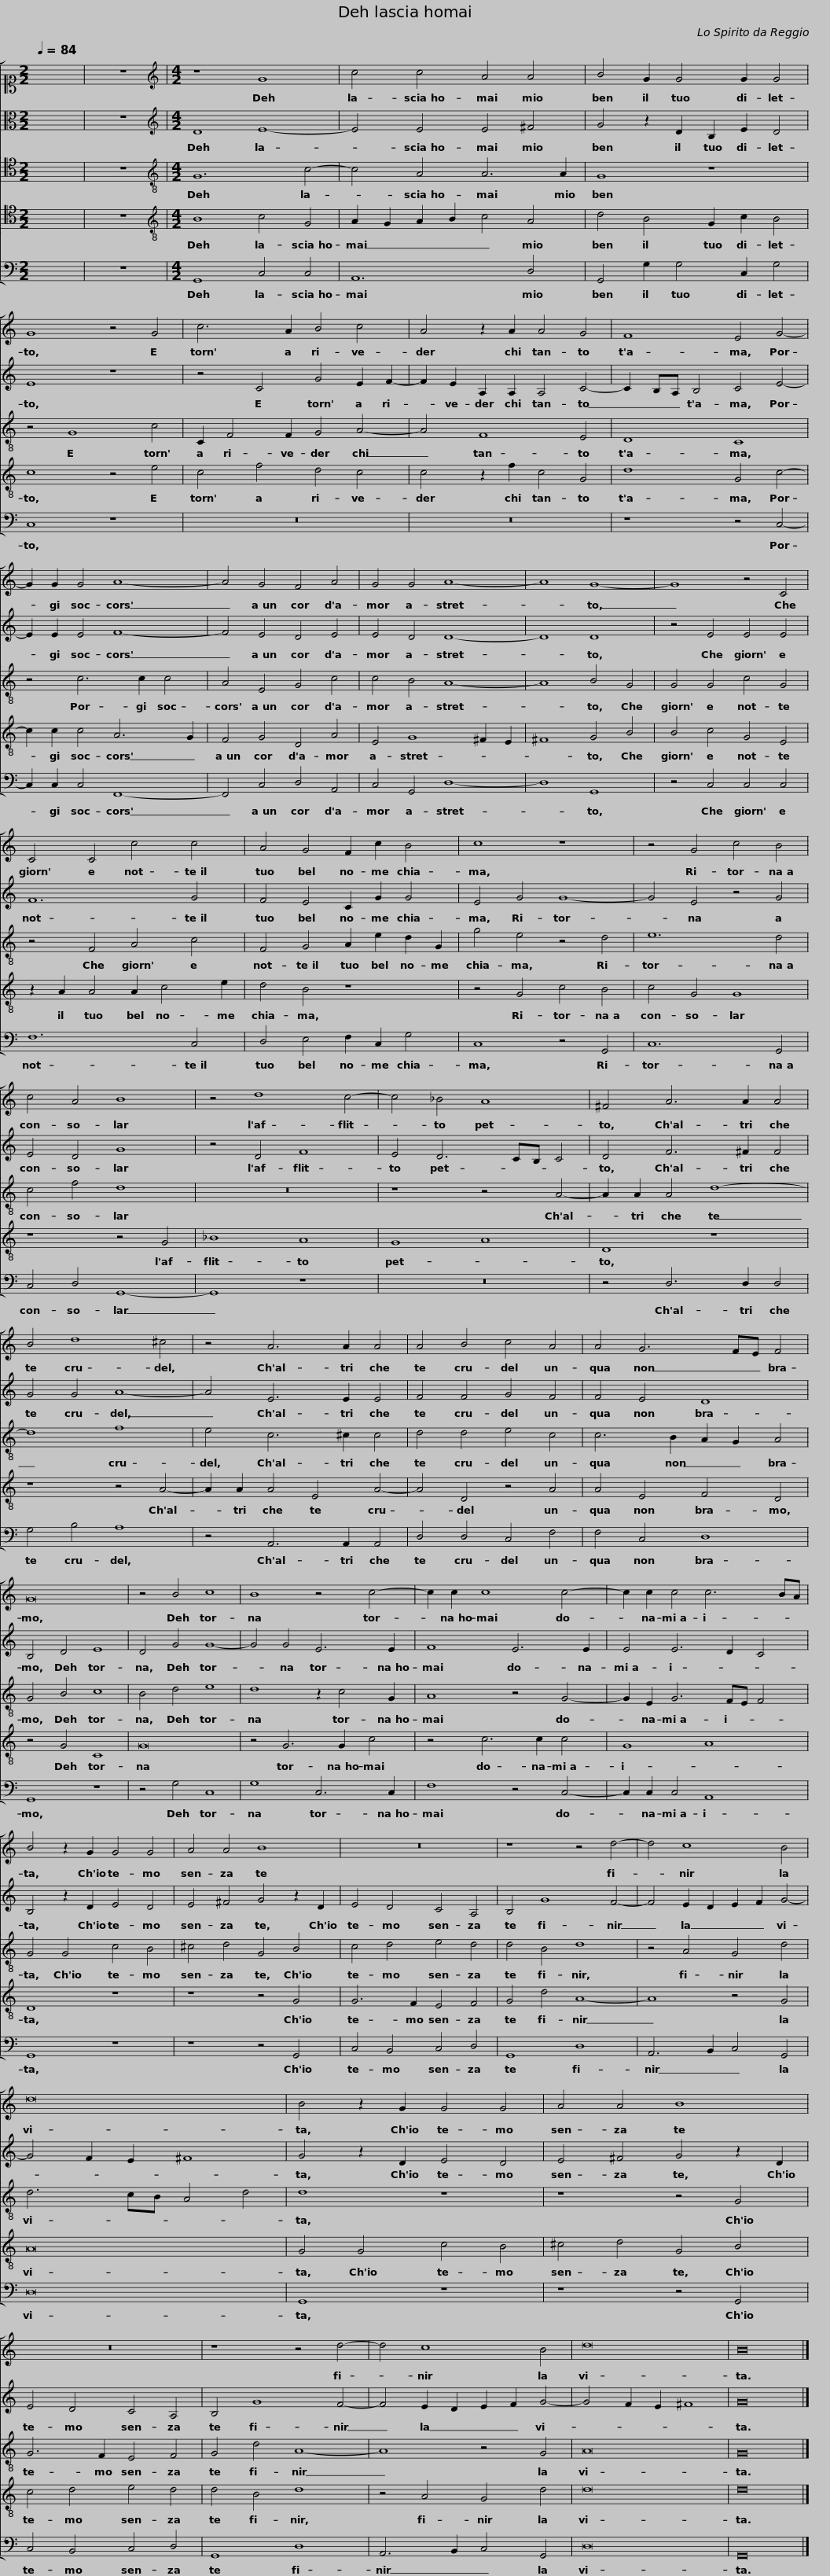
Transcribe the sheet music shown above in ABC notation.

X:1
%%score [ 1 2 [ 3 4 ] 5 ]
L:1/8
Q:1/4=84
M:2/2
I:linebreak $
K:C
V:1 alto1
V:2 alto
V:3 tenor
V:4 tenor
V:5 bass
V:1
 x8 | z8 |[M:4/2][K:treble] z8 G8 | c4 c4 A4 A4 | B4 G2 G4 G2 G4 | %5
 G8 z4 G4 |$ c6 A2 B4 c4 | A4 z2 A2 A4 G4 | F8 E4 G4- | G2 G2 G4 A8- |$ %10
 A4 G4 F4 A4 | G4 G4 A8- | A8 G8- | G8 z4 C4 | C4 C4 c4 c4 |$ %15
 A4 G4 F2 c2 B4 | c8 z8 | z4 G4 c4 B4 | c4 A4 B8 | z4 d8 c4- |$ %20
 c4 _B4 A8 | ^F4 A6 A2 A4 | B4 d8 ^c4 | z4 A6 A2 A4 | A4 B4 c4 A4 |$ %25
 A4 G6 FE F4 | G16 | z4 B4 c8 | B8 z4 c4- | c2 c2 c8 c4- |$ %30
 c2 c2 c4 c6 BA | B4 z2 G2 G4 G4 | A4 A4 B8 | z16 |$ z8 z4 d4- | %35
 d4 c8 B4 | d16 | B4 z2 G2 G4 G4 |$ A4 A4 B8 | z16 | %40
 z8 z4 d4- | d4 c8 B4 | d16 | B16 |] %44
V:2
 x8 | z8 |[M:4/2][K:treble] D8 E8- | E4 E4 E4 ^F4 | G4 z2 D2 B,2 E2 D4 | %5
 E8 z8 |$ z4 C4 G4 E2 F2- | F2 E2 A,2 A,2 A,4 C4- | C2 B,A, B,4 C4 E4- | E2 E2 E4 F8- |$ %10
 F4 E4 D4 E4 | E4 D4 D8- | D8 D8 | z4 E4 E4 E4 | F12 G4 |$ %15
 F4 E4 C2 G2 G4 | E4 G4 G8- | G4 E4 z4 G4 | E4 D4 G8 | z4 D4 F8 |$ %20
 E4 D6 CB, C4 | D4 F6 ^F2 F4 | G4 G4 A8- | A4 E6 E2 E4 | F4 F4 G4 F4 |$ %25
 F4 E4 D8 | B,4 D4 E8 | D4 G4 G8- | G4 G4 E6 E2 | F8 E6 E2 |$ %30
 E4 E6 D2 C4 | B,4 z2 D2 E4 D4 | E4 ^F4 G4 z2 D2 | E4 D4 C4 A,4 |$ B,4 G8 F4- | %35
 F4 E2 D2 E2 F2 G4- | G4 F2 E2 ^F8 | G4 z2 D2 E4 D4 |$ E4 ^F4 G4 z2 D2 | E4 D4 C4 A,4 | %40
 B,4 G8 F4- | F4 E2 D2 E2 F2 G4- | G4 F2 E2 ^F8 | G16 |] %44
V:3
 x8 | z8 |[M:4/2][K:treble-8] G12 c4- | c4 A4 A6 A2 | G8 z8 | %5
 z4 G8 c4 |$ C2 F4 F2 G4 A4- | A4 F8 E4 | D8 C8 | z4 c6 c2 c4 |$ %10
 A4 E4 G4 c4 | c4 B4 A8- | A8 B4 G4 | G4 G4 c4 G4 | z4 F4 A4 c4 |$ %15
 F4 G4 A2 e2 d2 G2 | g4 e4 z4 d4 | e12 d4 | c4 f4 d8 | z16 |$ %20
 z8 z4 A4- | A2 A2 A4 d8- | d8 f8 | e4 c6 ^c2 c4 | d4 d4 e4 c4 |$ %25
 c6 B2 A2 G2 A4 | G4 B4 c8 | B4 d4 e8 | d8 z2 c4 G2 | A8 z4 G4- |$ %30
 G2 E2 G6 FE F4 | G4 G4 c4 B4 | ^c4 d4 G4 B4 | c4 d4 e4 d4 |$ d4 B4 d8 | %35
 z4 A4 G4 d4 | d6 cB A4 d4 | d8 z8 |$ z8 z4 G4 | G6 F2 E4 F4 | %40
 G4 d4 A8- | A8 z4 G4 | A16 | G16 |] %44
V:4
 x8 | z8 |[M:4/2][K:treble-8] B8 c4 G4 | A2 G2 A2 B2 c4 A4 | d4 B4 G2 c2 B4 | %5
 c8 z4 e4 |$ c4 f4 d4 c4 | c4 z2 f2 c4 G4 | d8 G4 c4- | c2 c2 c4 A6 G2 |$ %10
 F4 G4 D4 A4 | E4 G8 ^F2 E2 | ^F8 G4 B4 | B4 c4 G4 E4 | z2 A2 A4 A2 c4 e2 |$ %15
 d4 B4 z8 | z4 G4 c4 B4 | c4 G4 G8 | z8 z4 G4 | _B8 A8 |$ %20
 G8 A8 | D8 z8 | z8 z4 A4- | A2 A2 A4 E4 A4- | A4 D4 z4 A4 |$ %25
 A4 E4 F4 D4 | z4 G4 C8 | G16 | z4 G6 G2 c4 | z4 c6 c2 c4 |$ %30
 G8 A8 | D8 z8 | z8 z4 G4 | G6 F2 E4 F4 |$ G4 d4 A8- | %35
 A8 z4 G4 | A16 | G4 G4 c4 B4 |$ ^c4 d4 G4 B4 | c4 d4 e4 d4 | %40
 d4 B4 d8 | z4 A4 G4 d4 | d16 | d16 |] %44
V:5
 x8 | z8 |[M:4/2] G,,8 C,4 C,4 | A,,12 D,4 | G,,4 G,2 G,4 C,2 G,4 | %5
 C,8 z8 |$ z16 | z16 | z8 z4 C,4- | C,2 C,2 C,4 F,,8- |$ %10
 F,,4 C,4 D,4 A,,4 | C,4 G,,4 D,8- | D,8 G,,8 | z4 C,4 C,4 C,4 | F,12 C,4 |$ %15
 D,4 E,4 F,2 C,2 G,4 | C,8 z4 G,,4 | C,12 G,,4 | C,4 D,4 G,,8- | G,,8 z8 |$ %20
 z16 | z4 D,6 D,2 D,4 | G,4 B,4 A,8 | z4 A,,6 A,,2 A,,4 | D,4 D,4 C,4 F,4 |$ %25
 F,4 C,4 D,8 | G,,8 z8 | z4 G,4 C,8 | G,8 C,6 C,2 | F,8 z4 C,4- |$ %30
 C,2 C,2 C,4 A,,8 | G,,8 z8 | z8 z4 G,,4 | C,4 B,,4 C,4 D,4 |$ G,,8 D,8 | %35
 A,,6 B,,2 C,4 G,,4 | D,16 | G,,8 z8 |$ z8 z4 G,,4 | C,4 B,,4 C,4 D,4 | %40
 G,,8 D,8 | A,,6 B,,2 C,4 G,,4 | D,16 | G,,16 |] %44
